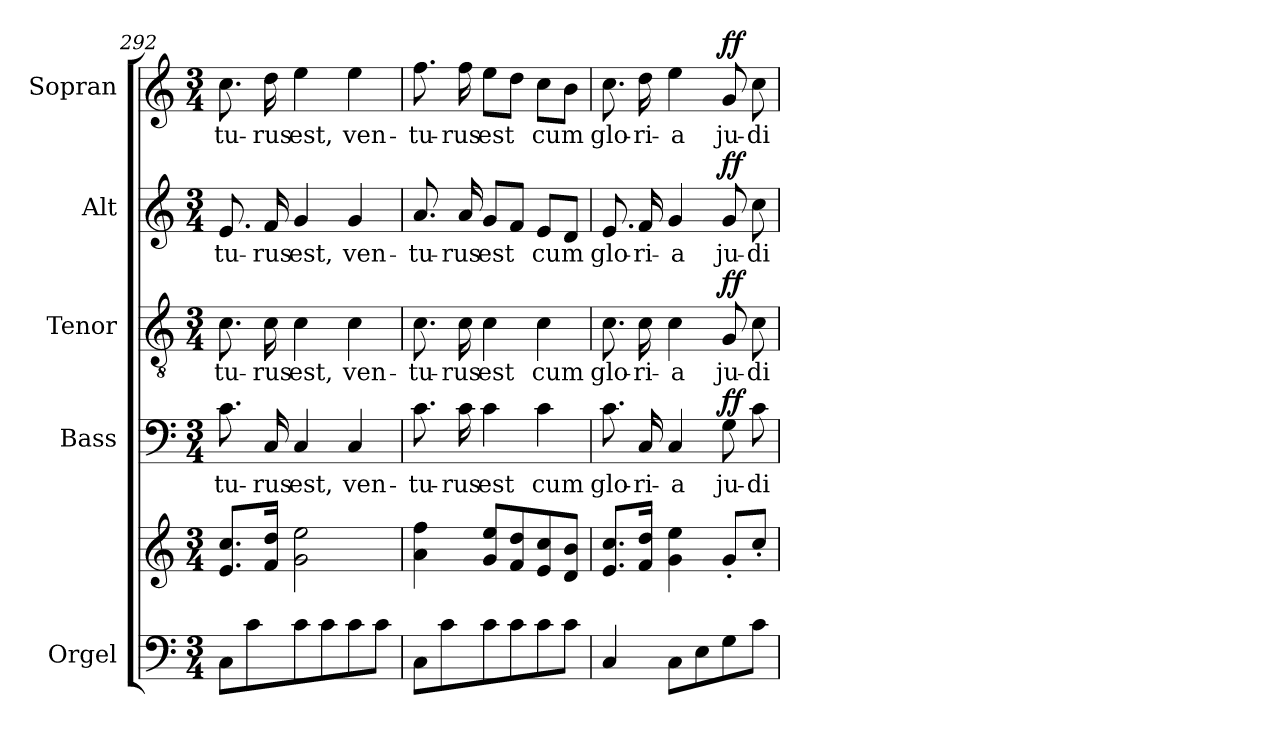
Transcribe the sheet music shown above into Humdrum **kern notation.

**kern	**kern	**kern	**text	**dynam	**kern	**text	**dynam	**kern	**text	**dynam	**kern	**text	**dynam
*part5	*part5	*part4	*part4	*part4	*part3	*part3	*part3	*part2	*part2	*part2	*part1	*part1	*part1
*staff6	*staff5	*staff4	*staff4	*staff4	*staff3	*staff3	*staff3	*staff2	*staff2	*staff2	*staff1	*staff1	*staff1
*I"Orgel	*	*I"Bass	*	*	*I"Tenor	*	*	*I"Alt	*	*	*I"Sopran	*	*
*I'Org.	*	*I'B.	*	*	*I'T.	*	*	*I'A.	*	*	*I'S.	*	*
!!LO:PB:g=z
*clefF4	*clefG2	*clefF4	*	*	*clefGv2	*	*	*clefG2	*	*	*clefG2	*	*
*k[]	*k[]	*k[]	*	*	*k[]	*	*	*k[]	*	*	*k[]	*	*
*C:	*C:	*C:	*	*	*C:	*	*	*C:	*	*	*C:	*	*
*M3/4	*M3/4	*M3/4	*	*	*M3/4	*	*	*M3/4	*	*	*M3/4	*	*
=292	=292	=292	=292	=292	=292	=292	=292	=292	=292	=292	=292	=292	=292
!	!	!	!LO:LY:b	!	!	!LO:LY:b	!	!	!LO:LY:b	!	!	!LO:LY:b	!
8C\L	8.e/ 8.cc/L	8.c\	-tu-	.	8.c\	-tu-	.	8.e/	-tu-	.	8.cc\	-tu-	.
8c\	.	.	.	.	.	.	.	.	.	.	.	.	.
!	!	!	!LO:LY:b	!	!	!LO:LY:b	!	!	!LO:LY:b	!	!	!LO:LY:b	!
.	16f/ 16dd/Jk	16C/	-rus	.	16c\	-rus	.	16f/	-rus	.	16dd\	-rus	.
!	!	!	!LO:LY:b	!	!	!LO:LY:b	!	!	!LO:LY:b	!	!	!LO:LY:b	!
8c\	2g\ 2ee\	4C/	est,	.	4c\	est,	.	4g/	est,	.	4ee\	est,	.
8c\	.	.	.	.	.	.	.	.	.	.	.	.	.
!	!	!	!LO:LY:b	!	!	!LO:LY:b	!	!	!LO:LY:b	!	!	!LO:LY:b	!
8c\	.	4C/	ven-	.	4c\	ven-	.	4g/	ven-	.	4ee\	ven-	.
8c\J	.	.	.	.	.	.	.	.	.	.	.	.	.
=293	=293	=293	=293	=293	=293	=293	=293	=293	=293	=293	=293	=293	=293
!	!	!	!LO:LY:b	!	!	!LO:LY:b	!	!	!LO:LY:b	!	!	!LO:LY:b	!
8C\L	4a\ 4ff\	8.c\	-tu-	.	8.c\	-tu-	.	8.a/	-tu-	.	8.ff\	-tu-	.
8c\	.	.	.	.	.	.	.	.	.	.	.	.	.
!	!	!	!LO:LY:b	!	!	!LO:LY:b	!	!	!LO:LY:b	!	!	!LO:LY:b	!
.	.	16c\	-rus	.	16c\	-rus	.	16a/	-rus	.	16ff\	-rus	.
!	!	!	!LO:LY:b	!	!	!LO:LY:b	!	!	!LO:LY:b	!	!	!LO:LY:b	!
8c\	8g/ 8ee/L	4c\	est	.	4c\	est	.	8g/L	est	.	8ee\L	est	.
8c\	8f/ 8dd/	.	.	.	.	.	.	8f/J	.	.	8dd\J	.	.
!	!	!	!LO:LY:b	!	!	!LO:LY:b	!	!	!LO:LY:b	!	!	!LO:LY:b	!
8c\	8e/ 8cc/	4c\	cum	.	4c\	cum	.	8e/L	cum	.	8cc\L	cum	.
8c\J	8d/ 8b/J	.	.	.	.	.	.	8d/J	.	.	8b\J	.	.
=294	=294	=294	=294	=294	=294	=294	=294	=294	=294	=294	=294	=294	=294
!	!	!	!LO:LY:b	!	!	!LO:LY:b	!	!	!LO:LY:b	!	!	!LO:LY:b	!
4C/	8.e/ 8.cc/L	8.c\	glo-	.	8.c\	glo-	.	8.e/	glo-	.	8.cc\	glo-	.
!	!	!	!LO:LY:b	!	!	!LO:LY:b	!	!	!LO:LY:b	!	!	!LO:LY:b	!
.	16f/ 16dd/Jk	16C/	-ri-	.	16c\	-ri-	.	16f/	-ri-	.	16dd\	-ri-	.
!	!	!	!LO:LY:b	!	!	!LO:LY:b	!	!	!LO:LY:b	!	!	!LO:LY:b	!
8C\L	4g\ 4ee\	4C/	-a	.	4c\	-a	.	4g/	-a	.	4ee\	-a	.
8E\	.	.	.	.	.	.	.	.	.	.	.	.	.
!	!	!	!LO:LY:b	!LO:DY:a	!	!LO:LY:b	!LO:DY:a	!	!LO:LY:b	!LO:DY:a	!	!LO:LY:b	!LO:DY:a
8G\	8g'</L	8G\	ju-	ff	8G/	ju-	ff	8g/	ju-	ff	8g/	ju-	ff
!	!	!	!LO:LY:b	!	!	!LO:LY:b	!	!	!LO:LY:b	!	!	!LO:LY:b	!
8c\J	8cc'</J	8c\	-di-	.	8c\	-di-	.	8cc\	-di-	.	8cc\	-di-	.
=	=	=	=	=	=	=	=	=	=	=	=	=	=
*-	*-	*-	*-	*-	*-	*-	*-	*-	*-	*-	*-	*-	*-
